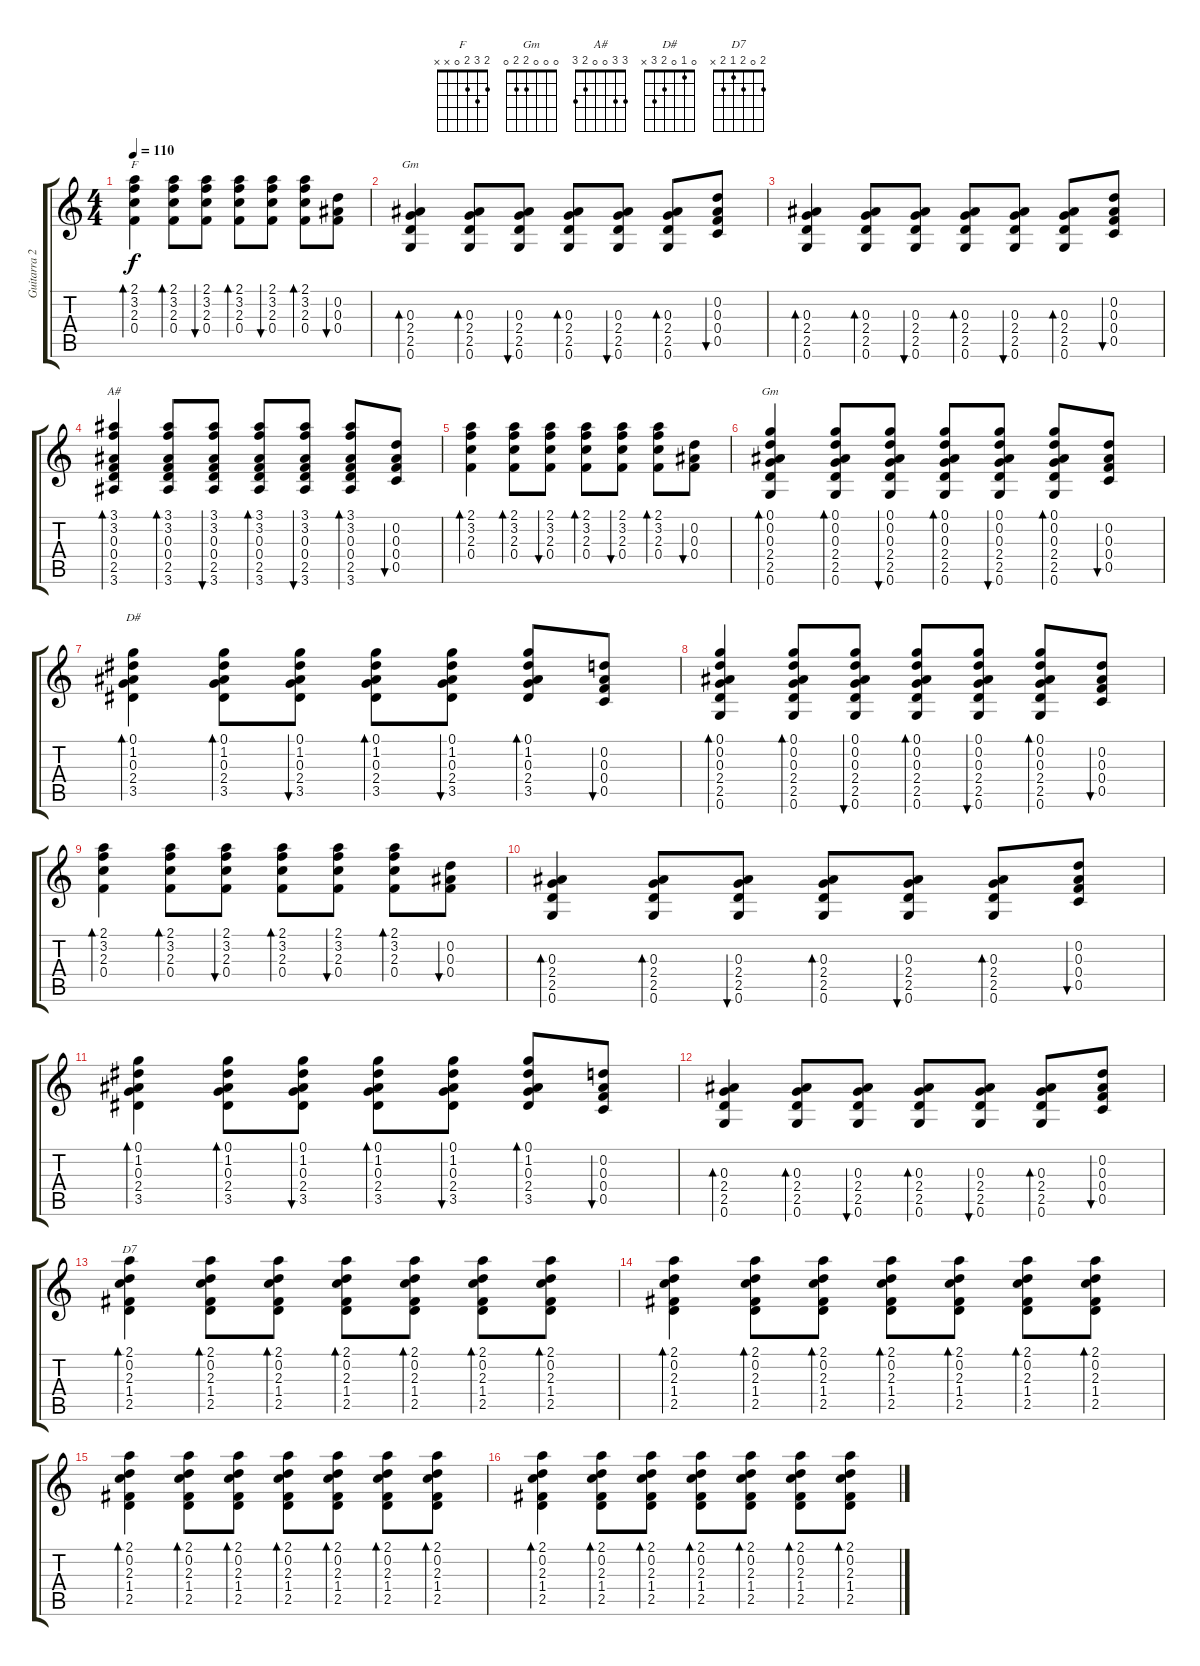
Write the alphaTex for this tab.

\track ("Guitarra 2" "Guitarra 2") {instrument acousticguitarnylon}
\staff {score tabs}
\tuning (G4 D4 Bb3 F3 C3 G2) {hide}
\chord ("F" 2 3 2 0 x x)
\chord ("Gm" x x 0 2 2 0)
\chord ("A#" 3 3 0 0 2 3)
\chord ("Gm" 0 0 0 2 2 0)
\chord ("D#" 0 1 0 2 3 x)
\chord ("D7" 2 0 2 1 2 x)
\ts (4 4)
\tempo 110
\clef g2
\ks c
(2.1 3.2 2.3 0.4).4{bd 30 ch "F" dy f} (2.1 3.2 2.3 0.4).8{bd 30} (2.1 3.2 2.3 0.4).8{bu 30} (2.1 3.2 2.3 0.4).8{bd 30} (2.1 3.2 2.3 0.4).8{bu 30} (2.1 3.2 2.3 0.4).8{bd 30} (0.2 0.3 0.4).8{bu 30} |
(0.3 2.4 2.5 0.6).4{bd 30 ch "Gm"} (0.3 2.4 2.5 0.6).8{bd 30} (0.3 2.4 2.5 0.6).8{bu 30} (0.3 2.4 2.5 0.6).8{bd 30} (0.3 2.4 2.5 0.6).8{bu 30} (0.3 2.4 2.5 0.6).8{bd 30} (0.2 0.3 0.4 0.5).8{bu 30} |
(0.3 2.4 2.5 0.6).4{bd 30} (0.3 2.4 2.5 0.6).8{bd 30} (0.3 2.4 2.5 0.6).8{bu 30} (0.3 2.4 2.5 0.6).8{bd 30} (0.3 2.4 2.5 0.6).8{bu 30} (0.3 2.4 2.5 0.6).8{bd 30} (0.2 0.3 0.4 0.5).8{bu 30} |
(3.1 3.2 0.3 0.4 2.5 3.6).4{bd 30 ch "A#"} (3.1 3.2 0.3 0.4 2.5 3.6).8{bd 30} (3.1 3.2 0.3 0.4 2.5 3.6).8{bu 30} (3.1 3.2 0.3 0.4 2.5 3.6).8{bd 30} (3.1 3.2 0.3 0.4 2.5 3.6).8{bu 30} (3.1 3.2 0.3 0.4 2.5 3.6).8{bd 30} (0.2 0.3 0.4 0.5).8{bu 30} |
(2.1 3.2 2.3 0.4).4{bd 30} (2.1 3.2 2.3 0.4).8{bd 30} (2.1 3.2 2.3 0.4).8{bu 30} (2.1 3.2 2.3 0.4).8{bd 30} (2.1 3.2 2.3 0.4).8{bu 30} (2.1 3.2 2.3 0.4).8{bd 30} (0.2 0.3 0.4).8{bu 30} |
(0.1 0.2 0.3 2.4 2.5 0.6).4{bd 30 ch "Gm"} (0.1 0.2 0.3 2.4 2.5 0.6).8{bd 30} (0.1 0.2 0.3 2.4 2.5 0.6).8{bu 30} (0.1 0.2 0.3 2.4 2.5 0.6).8{bd 30} (0.1 0.2 0.3 2.4 2.5 0.6).8{bu 30} (0.1 0.2 0.3 2.4 2.5 0.6).8{bd 30} (0.2 0.3 0.4 0.5).8{bu 30} |
(0.1 1.2 0.3 2.4 3.5).4{bd 30 ch "D#"} (0.1 1.2 0.3 2.4 3.5).8{bd 30} (0.1 1.2 0.3 2.4 3.5).8{bu 30} (0.1 1.2 0.3 2.4 3.5).8{bd 30} (0.1 1.2 0.3 2.4 3.5).8{bu 30} (0.1 1.2 0.3 2.4 3.5).8{bd 30} (0.2 0.3 0.4 0.5).8{bu 30} |
(0.1 0.2 0.3 2.4 2.5 0.6).4{bd 30} (0.1 0.2 0.3 2.4 2.5 0.6).8{bd 30} (0.1 0.2 0.3 2.4 2.5 0.6).8{bu 30} (0.1 0.2 0.3 2.4 2.5 0.6).8{bd 30} (0.1 0.2 0.3 2.4 2.5 0.6).8{bu 30} (0.1 0.2 0.3 2.4 2.5 0.6).8{bd 30} (0.2 0.3 0.4 0.5).8{bu 30} |
(2.1 3.2 2.3 0.4).4{bd 30} (2.1 3.2 2.3 0.4).8{bd 30} (2.1 3.2 2.3 0.4).8{bu 30} (2.1 3.2 2.3 0.4).8{bd 30} (2.1 3.2 2.3 0.4).8{bu 30} (2.1 3.2 2.3 0.4).8{bd 30} (0.2 0.3 0.4).8{bu 30} |
(0.3 2.4 2.5 0.6).4{bd 30} (0.3 2.4 2.5 0.6).8{bd 30} (0.3 2.4 2.5 0.6).8{bu 30} (0.3 2.4 2.5 0.6).8{bd 30} (0.3 2.4 2.5 0.6).8{bu 30} (0.3 2.4 2.5 0.6).8{bd 30} (0.2 0.3 0.4 0.5).8{bu 30} |
(0.1 1.2 0.3 2.4 3.5).4{bd 30} (0.1 1.2 0.3 2.4 3.5).8{bd 30} (0.1 1.2 0.3 2.4 3.5).8{bu 30} (0.1 1.2 0.3 2.4 3.5).8{bd 30} (0.1 1.2 0.3 2.4 3.5).8{bu 30} (0.1 1.2 0.3 2.4 3.5).8{bd 30} (0.2 0.3 0.4 0.5).8{bu 30} |
(0.3 2.4 2.5 0.6).4{bd 30} (0.3 2.4 2.5 0.6).8{bd 30} (0.3 2.4 2.5 0.6).8{bu 30} (0.3 2.4 2.5 0.6).8{bd 30} (0.3 2.4 2.5 0.6).8{bu 30} (0.3 2.4 2.5 0.6).8{bd 30} (0.2 0.3 0.4 0.5).8{bu 30} |
(2.1 0.2 2.3 1.4 2.5).4{bd 30 ch "D7"} (2.1 0.2 2.3 1.4 2.5).8{bd 30} (2.1 0.2 2.3 1.4 2.5).8{bd 30} (2.1 0.2 2.3 1.4 2.5).8{bd 30} (2.1 0.2 2.3 1.4 2.5).8{bd 30} (2.1 0.2 2.3 1.4 2.5).8{bd 30} (2.1 0.2 2.3 1.4 2.5).8{bd 30} |
(2.1 0.2 2.3 1.4 2.5).4{bd 30} (2.1 0.2 2.3 1.4 2.5).8{bd 30} (2.1 0.2 2.3 1.4 2.5).8{bd 30} (2.1 0.2 2.3 1.4 2.5).8{bd 30} (2.1 0.2 2.3 1.4 2.5).8{bd 30} (2.1 0.2 2.3 1.4 2.5).8{bd 30} (2.1 0.2 2.3 1.4 2.5).8{bd 30} |
(2.1 0.2 2.3 1.4 2.5).4{bd 30} (2.1 0.2 2.3 1.4 2.5).8{bd 30} (2.1 0.2 2.3 1.4 2.5).8{bd 30} (2.1 0.2 2.3 1.4 2.5).8{bd 30} (2.1 0.2 2.3 1.4 2.5).8{bd 30} (2.1 0.2 2.3 1.4 2.5).8{bd 30} (2.1 0.2 2.3 1.4 2.5).8{bd 30} |
(2.1 0.2 2.3 1.4 2.5).4{bd 30} (2.1 0.2 2.3 1.4 2.5).8{bd 30} (2.1 0.2 2.3 1.4 2.5).8{bd 30} (2.1 0.2 2.3 1.4 2.5).8{bd 30} (2.1 0.2 2.3 1.4 2.5).8{bd 30} (2.1 0.2 2.3 1.4 2.5).8{bd 30} (2.1 0.2 2.3 1.4 2.5).8{bd 30}
